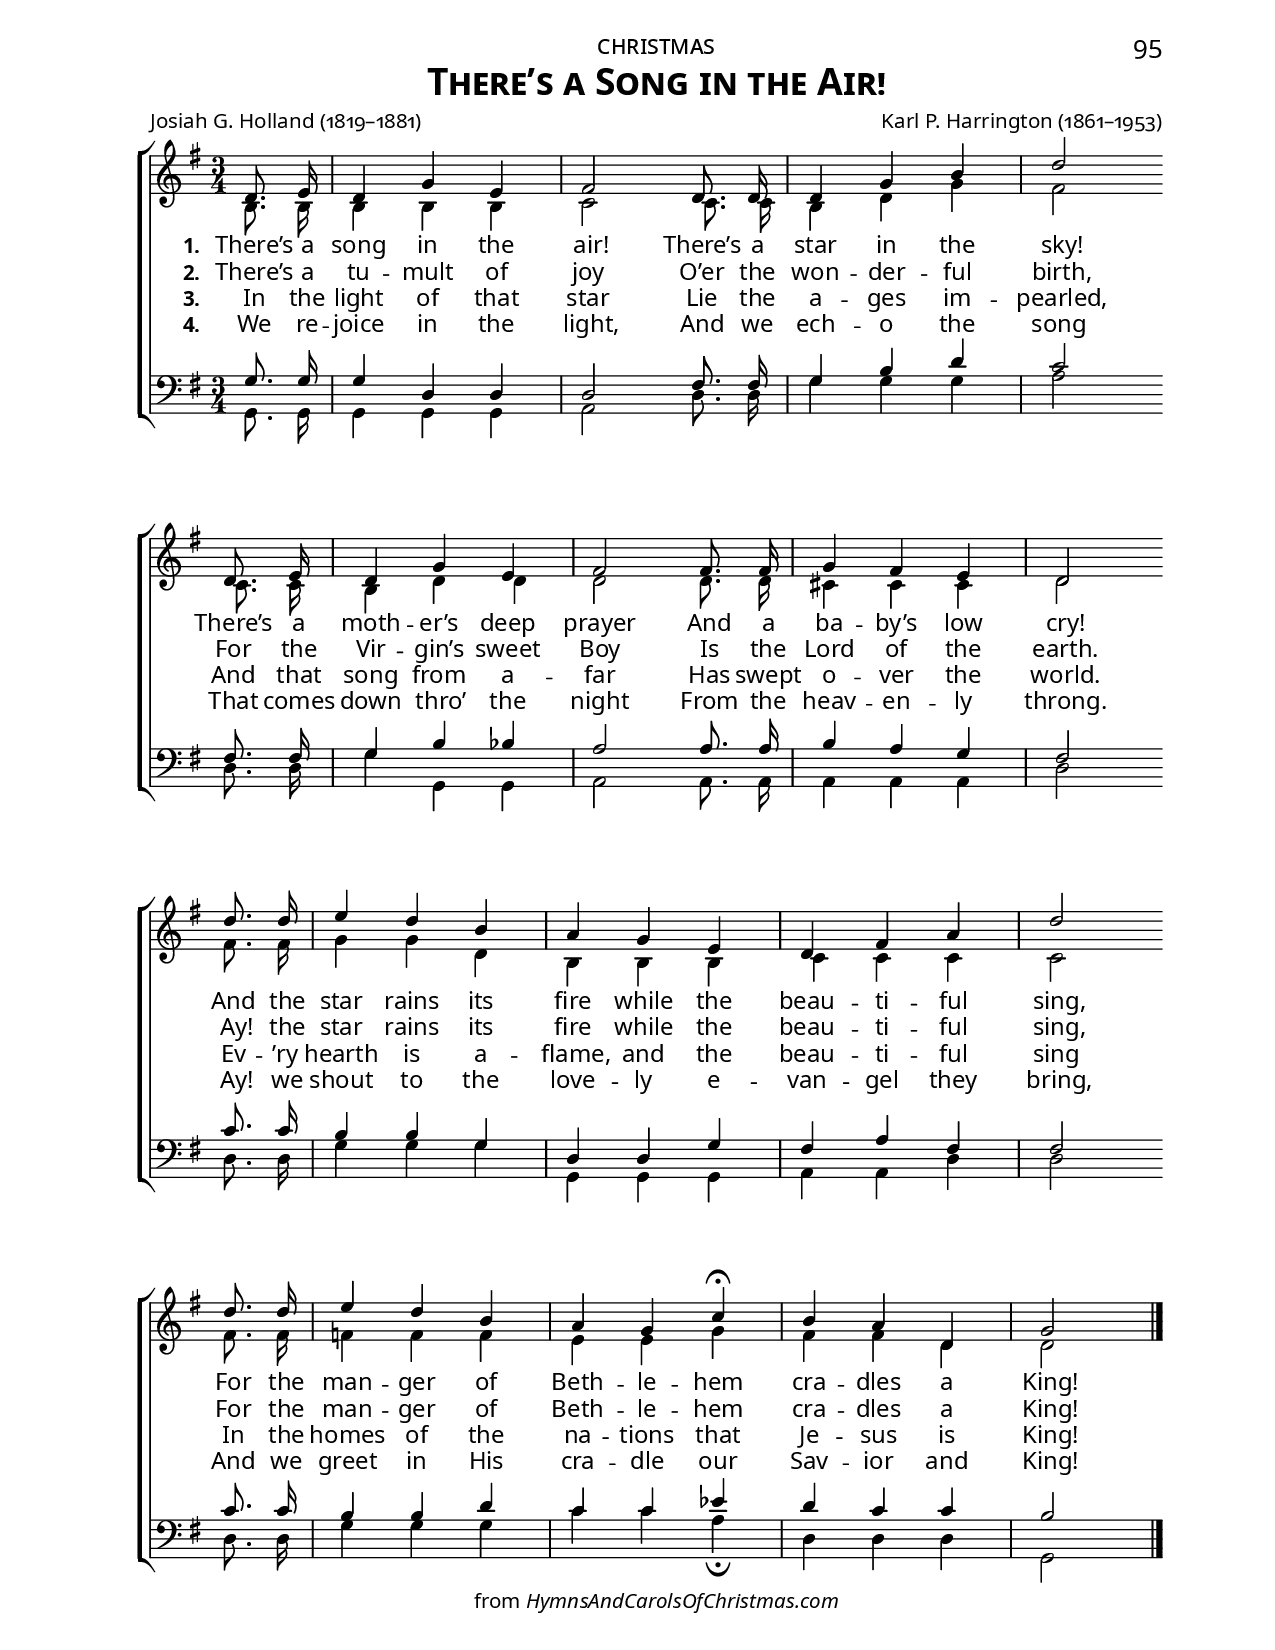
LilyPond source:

\version "2.24.0"
\include "util.ly"
\header {
  title = \markup{\override #'(font-name . "Garamond Premier Pro Semibold"){ \abs-fontsize #18 \smallCapsOldStyle"There’s a Song in the Air!"}}
  poet = \markup\oldStyleNum"Josiah G. Holland (1819–1881)"
  composer = \markup\oldStyleNum"Karl P. Harrington (1861–1953)"
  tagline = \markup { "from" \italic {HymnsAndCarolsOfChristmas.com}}
}
\paper {
  %print-all-headers = ##t
  paper-height = 11\in
  paper-width = 8.5\in
  indent = 0\in
  %system-system-spacing = #'((basic-distance . 10) (padding . 0))
  %system-system-spacing =
  %  #'((basic-distance . 0)
  %     (minimum-distance . 0)
  %     (padding . -0.35)
  %     (stretchability . 100))
  ragged-last-bottom = ##f
  ragged-bottom = ##f
  two-sided = ##t
  inner-margin = 1\in
  outer-margin = 0.75\in
  top-margin = 0.26\in
  bottom-margin = 0.25\in
  first-page-number = #095
  print-first-page-number = ##t
  headerLine = \markup{\override #'(font-name . "Garamond Premier Pro") \smallCapsOldStyle"christmas"}
  oddHeaderMarkup = \markup\fill-line{
     \override #'(font-name . "Garamond Premier Pro")\abs-fontsize #12.5
     \combine 
        \fill-line{"" \if \should-print-page-number
        \oldStylePageNum""
        }
        \fill-line{\headerLine}
  }
  evenHeaderMarkup = \markup {
     \override #'(font-name . "Garamond Premier Pro")\abs-fontsize #12.5
     \combine
        \if \should-print-page-number
        \oldStylePageNum""
        \fill-line{\headerLine}
  }
}
#(set-global-staff-size 18) \paper{ #(define fonts (make-pango-font-tree "Garamond Premier Pro" "Garamond Premier Pro" "Garamond Premier Pro" (/ 18 20))) }
global = {
  \key g \major
  \time 3/4
}

sopMusic = \relative c' {
  \partial 4 d8.\noBeam e16 |
  d4 g e |
  fis2 d8.\noBeam d16 |
  d4 g b |
  d2 \bar""\break d,8.\noBeam e16 |
  d4 g e | 
  
  fis2 fis8.\noBeam fis16 |
  g4 fis e |
  d2 \bar""\break d'8.\noBeam d16 |
  e4 d b |
  a g e | 
  
  d fis a |
  d2 \bar""\break d8.\noBeam d16 |
  e4 d b |
  a g c\fermata |
  b a d, |
  \partial 2 g2 \bar "|."
}
sopWords = \lyricmode {
  
}

altoMusic = \relative c' {
  b8.\noBeam b16 |
  b4 b b |
  c2 c8.\noBeam c16 |
  b4 d g |
  fis2 c8.\noBeam  c16 |
  b4 d d |
  
  d2 d8.\noBeam d16 |
  cis4 cis cis |
  d2 fis8.\noBeam  fis16 |
  g4 g d |
  b b b |
  
  c4 c c |
  c2 fis8.\noBeam fis16 |
  f4 f f |
  e e g |
  fis fis d |
  d2 \bar "|."
}
altoWords = \lyricmode {
  \dropLyricsV
  \set stanza = #"1. "
  There’s a song in the air!
  There’s a star in the sky!
  There’s a moth -- er’s deep prayer
  And a ba -- by’s low cry!
  And the star rains its fire while the beau -- ti -- ful sing,
  For the man -- ger of Beth -- le -- hem cra -- dles a King!
}
altoWordsII = \lyricmode {
  \dropLyricsV
  \set stanza = #"2. "
  There’s a tu -- mult of joy
  O’er the won -- der -- ful birth,
  For the Vir -- gin’s sweet Boy
  Is the Lord of the earth.
  Ay! the star rains its fire while the beau -- ti -- ful sing,
  For the man -- ger of Beth -- le -- hem cra -- dles a King!
}
altoWordsIII = \lyricmode {
  \dropLyricsV
  \set stanza = #"3. "
  In the light of that star
  Lie the a -- ges im -- pearled,
  And that song from a -- far
  Has swept o -- ver the world.
  Ev -- ’ry hearth is a -- flame, and the beau -- ti -- ful sing
  In the homes of the na -- tions that Je -- sus is King!
}
altoWordsIV = \lyricmode {
  \dropLyricsV
  \set stanza = #"4. "
  We re -- joice in the light,
  And we ech -- o the song
  That comes down thro’ the night
  From the heav -- en -- ly throng.
  Ay! we shout to the love -- ly e -- van -- gel they bring,
  And we greet in His cra -- dle our Sav -- ior and King!
}
altoWordsV = \lyricmode {
}
altoWordsVI = \lyricmode {
}
tenorMusic = \relative c' {
  g8.\noBeam g16 |
  g4 d d |
  d2 fis8.\noBeam fis16 |
  g4 b d |
  c2 fis,8.\noBeam fis16 |
  g4 b bes |
  
  a2 a8.\noBeam a16 |
  b4 a g |
  fis2 c'8.\noBeam c16 |
  b4 b g |
  d d g |
  
  fis a fis |
  fis2 c'8.\noBeam c16 |
  b4 b d |
  c c ees |
  d c c |
  b2 \bar "|."
}
tenorWords = \lyricmode {

}

bassMusic = \relative c {
  g8.\noBeam g16 |
  g4 g g |
  a2 d8.\noBeam d16 |
  g4 g g |
  a2 d,8.\noBeam d16 |
  g4 g, g |
  
  a2 a8.\noBeam a16 |
  a4 a a |
  d2 d8.\noBeam d16 |
  g4 g g |
  g, g g |
  
  a a d |
  d2 d8.\noBeam d16 |
  g4 g g |
  c c a\fermata |
  d, d d |
  g,2 \bar "|."
}
bassWords = \lyricmode {

}

pianoRH = \relative c' {
  
}
pianoLH = \relative c' {
  
}

\score {
  <<
   \new ChoirStaff <<
%    \new Lyrics = sopranos \with { \override VerticalAxisGroup.nonstaff-relatedstaff-spacing = #'((basic-distance . 1)) }
    \new Staff = women <<
      \new Voice = "sopranos" { \voiceOne << \global \sopMusic >> }
      \new Voice = "altos" { \voiceTwo << \global \altoMusic >> }
    >>
    \new Lyrics \with { alignAboveContext = #"women" \override VerticalAxisGroup.nonstaff-relatedstaff-spacing = #'((basic-distance . 1))} \lyricsto "sopranos" \sopWords
    \new Lyrics = "altosVI"  \with { alignBelowContext = #"women" } \lyricsto "sopranos" \altoWordsVI
    \new Lyrics = "altosV"  \with { alignBelowContext = #"women" } \lyricsto "sopranos" \altoWordsV
    \new Lyrics = "altosIV"  \with { alignBelowContext = #"women" } \lyricsto "sopranos" \altoWordsIV
    \new Lyrics = "altosIII"  \with { alignBelowContext = #"women" } \lyricsto "sopranos" \altoWordsIII
    \new Lyrics = "altosII"  \with { alignBelowContext = #"women" } \lyricsto "sopranos" \altoWordsII
    \new Lyrics = "altos"  \with { alignBelowContext = #"women" \override VerticalAxisGroup.nonstaff-relatedstaff-spacing = #'((basic-distance . 1))} \lyricsto "sopranos" \altoWords
   \new Staff = men <<
      \clef bass
      \new Voice = "tenors" { \voiceOne << \global \tenorMusic >> }
      \new Voice = "basses" { \voiceTwo << \global \bassMusic >> }
    >>
    \new Lyrics \with { alignAboveContext = #"men" \override VerticalAxisGroup.nonstaff-relatedstaff-spacing = #'((basic-distance . 1)) } \lyricsto "tenors" \tenorWords
    \new Lyrics \with { alignBelowContext = #"men" \override VerticalAxisGroup.nonstaff-relatedstaff-spacing = #'((basic-distance . 1)) } \lyricsto "basses" \bassWords
  >>
%    \new PianoStaff << \new Staff { \new Voice { \pianoRH } } \new Staff { \clef "bass" \pianoLH } >>
  >>
  \layout {
  \context {
    \Lyrics
    \override LyricText.font-size = #1.3
  }
    \context {
      \Score
      %\override SpacingSpanner.base-shortest-duration = #(ly:make-moment 1/8)
      %\override SpacingSpanner.common-shortest-duration = #(ly:make-moment 1/4)
    }
    \context {
      % Remove all empty staves
      % \Staff \RemoveEmptyStaves \override VerticalAxisGroup.remove-first = ##t
    }
    \context {
      \Lyrics
      \override LyricText.X-offset = #center-on-word
    }
  }
}

